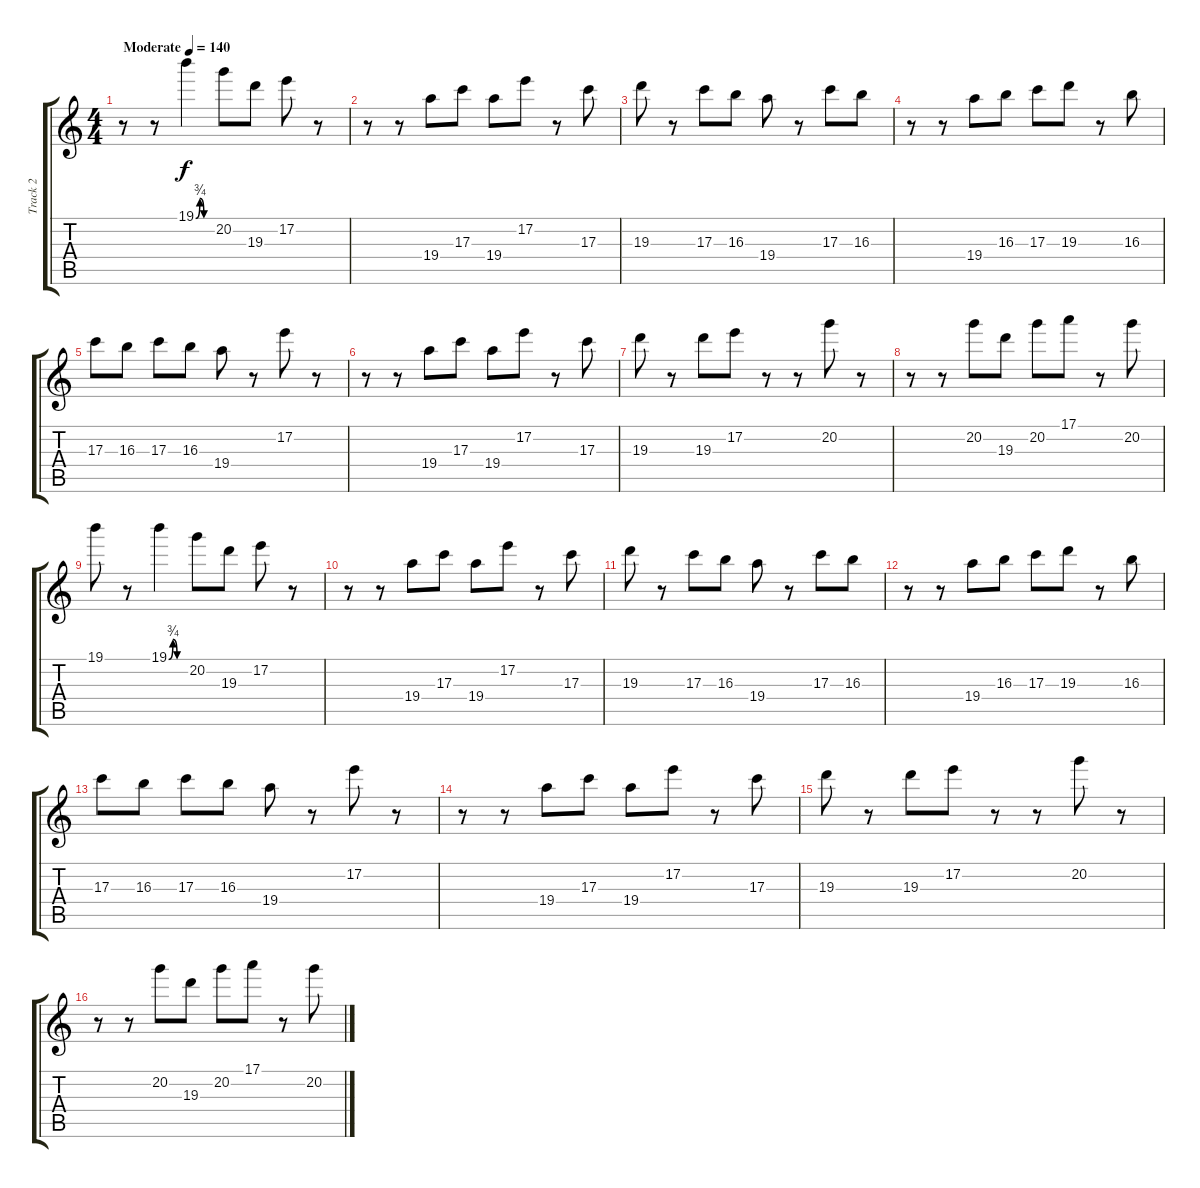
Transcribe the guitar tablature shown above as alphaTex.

\track ("Track 2" "Track 2") {instrument distortionguitar}
\staff {score tabs}
\tuning (E4 B3 G3 D3 A2 E2) {hide}
\ts (4 4)
\tempo (140 "Moderate")
\clef g2
\ks c
r.8{dy f instrument distortionguitar} r.8 19.1{be (custom 0 0 15 3 30 0 60 0)}.4 20.2.8 19.3.8 17.2.8 r.8 |
r.8 r.8 19.4.8 17.3.8 19.4.8 17.2.8 r.8 17.3.8 |
19.3.8 r.8 17.3.8 16.3.8 19.4.8 r.8 17.3.8 16.3.8 |
r.8 r.8 19.4.8 16.3.8 17.3.8 19.3.8 r.8 16.3.8 |
17.3.8 16.3.8 17.3.8 16.3.8 19.4.8 r.8 17.2.8 r.8 |
r.8 r.8 19.4.8 17.3.8 19.4.8 17.2.8 r.8 17.3.8 |
19.3.8 r.8 19.3.8 17.2.8 r.8 r.8 20.2.8 r.8 |
r.8 r.8 20.2.8 19.3.8 20.2.8 17.1.8 r.8 20.2.8 |
19.1.8 r.8 19.1{be (custom 0 0 15 3 30 0 60 0)}.4 20.2.8 19.3.8 17.2.8 r.8 |
r.8 r.8 19.4.8 17.3.8 19.4.8 17.2.8 r.8 17.3.8 |
19.3.8 r.8 17.3.8 16.3.8 19.4.8 r.8 17.3.8 16.3.8 |
r.8 r.8 19.4.8 16.3.8 17.3.8 19.3.8 r.8 16.3.8 |
17.3.8 16.3.8 17.3.8 16.3.8 19.4.8 r.8 17.2.8 r.8 |
r.8 r.8 19.4.8 17.3.8 19.4.8 17.2.8 r.8 17.3.8 |
19.3.8 r.8 19.3.8 17.2.8 r.8 r.8 20.2.8 r.8 |
r.8 r.8 20.2.8 19.3.8 20.2.8 17.1.8 r.8 20.2.8
